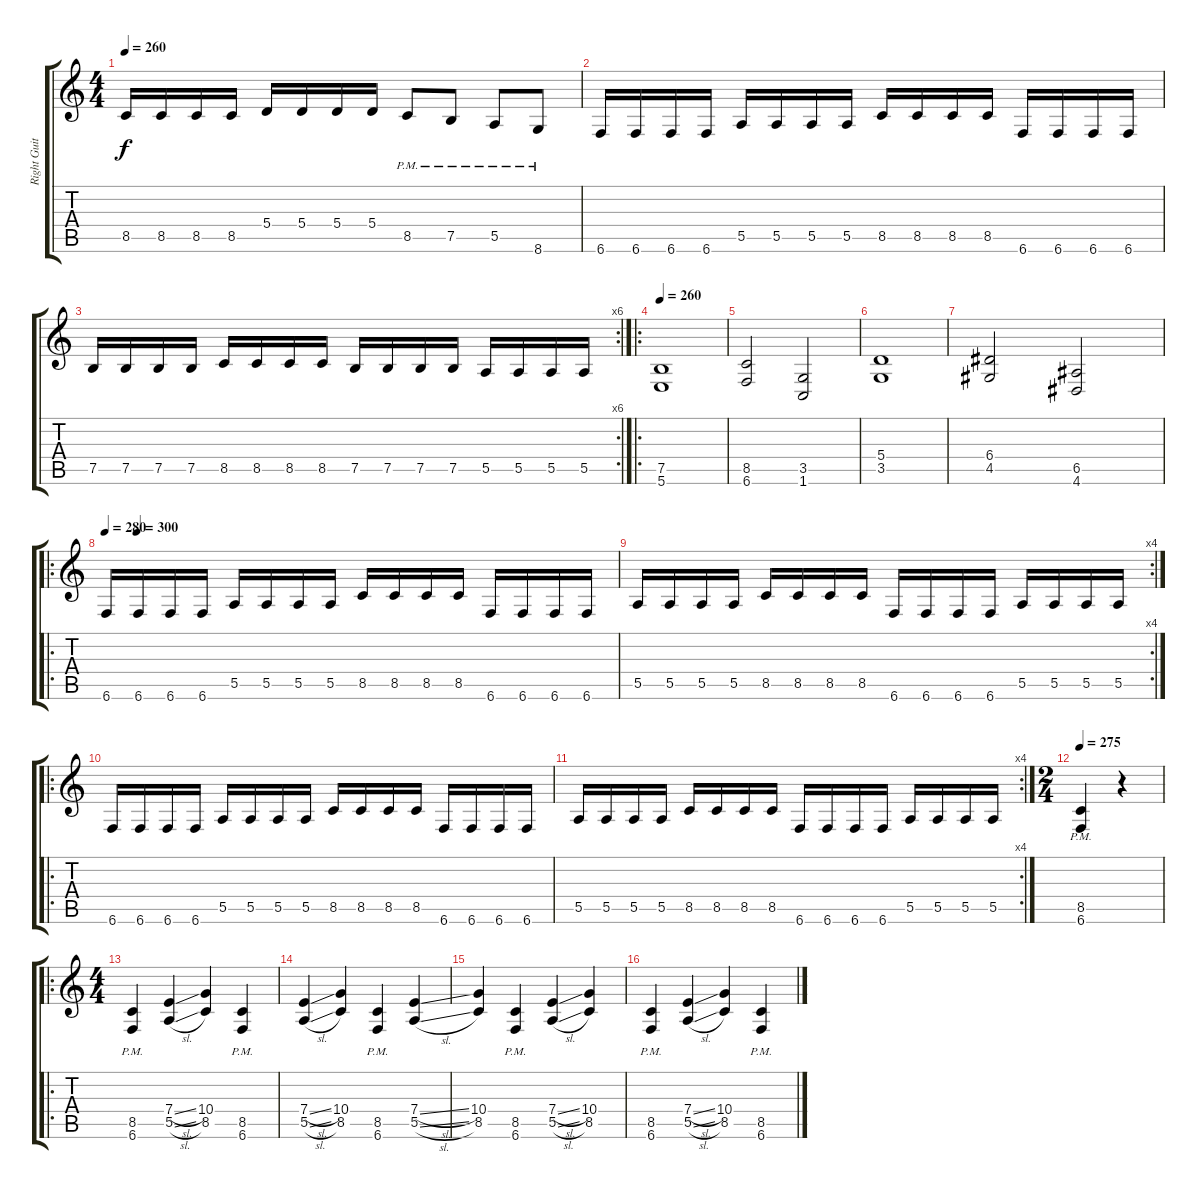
\track ("Right Guitar" "Right Guit") {instrument distortionguitar}
\staff {score tabs}
\tuning (B3 Gb3 D3 A2 E2 B1) {hide}
\ts (4 4)
\tempo 260
\clef g2
\ks c
8.5.16{dy f} 8.5.16 8.5.16 8.5.16 5.4.16 5.4.16 5.4.16 5.4.16 8.5{pm}.8 7.5{pm}.8 5.5{pm}.8 8.6{pm}.8 |
6.6.16 6.6.16 6.6.16 6.6.16 5.5.16 5.5.16 5.5.16 5.5.16 8.5.16 8.5.16 8.5.16 8.5.16 6.6.16 6.6.16 6.6.16 6.6.16 |
\rc 6
7.5.16 7.5.16 7.5.16 7.5.16 8.5.16 8.5.16 8.5.16 8.5.16 7.5.16 7.5.16 7.5.16 7.5.16 5.5.16 5.5.16 5.5.16 5.5.16 |
\ro
\tempo 260
(7.5 5.6).1 |
(8.5 6.6).2 (3.5 1.6).2 |
(5.4 3.5).1 |
(6.4 4.5).2 (6.5 4.6).2 |
\ro
\tempo 280
\tempo (300 0.0625)
6.6.16 6.6.16 6.6.16 6.6.16 5.5.16 5.5.16 5.5.16 5.5.16 8.5.16 8.5.16 8.5.16 8.5.16 6.6.16 6.6.16 6.6.16 6.6.16 |
\rc 4
5.5.16 5.5.16 5.5.16 5.5.16 8.5.16 8.5.16 8.5.16 8.5.16 6.6.16 6.6.16 6.6.16 6.6.16 5.5.16 5.5.16 5.5.16 5.5.16 |
\ro
6.6.16 6.6.16 6.6.16 6.6.16 5.5.16 5.5.16 5.5.16 5.5.16 8.5.16 8.5.16 8.5.16 8.5.16 6.6.16 6.6.16 6.6.16 6.6.16 |
\rc 4
5.5.16 5.5.16 5.5.16 5.5.16 8.5.16 8.5.16 8.5.16 8.5.16 6.6.16 6.6.16 6.6.16 6.6.16 5.5.16 5.5.16 5.5.16 5.5.16 |
\ts (2 4)
\tempo 275
(8.5{pm} 6.6{pm}).4 r.4 |
\ro
\ts (4 4)
(8.5{pm} 6.6{pm}).4 (7.4{sl} 5.5{sl}).4 (10.4 8.5).4 (8.5{pm} 6.6{pm}).4 |
(7.4{sl} 5.5{sl}).4 (10.4 8.5).4 (8.5{pm} 6.6{pm}).4 (7.4{sl} 5.5{sl}).4 |
(10.4 8.5).4 (8.5{pm} 6.6{pm}).4 (7.4{sl} 5.5{sl}).4 (10.4 8.5).4 |
(8.5{pm} 6.6{pm}).4 (7.4{sl} 5.5{sl}).4 (10.4 8.5).4 (8.5{pm} 6.6{pm}).4
